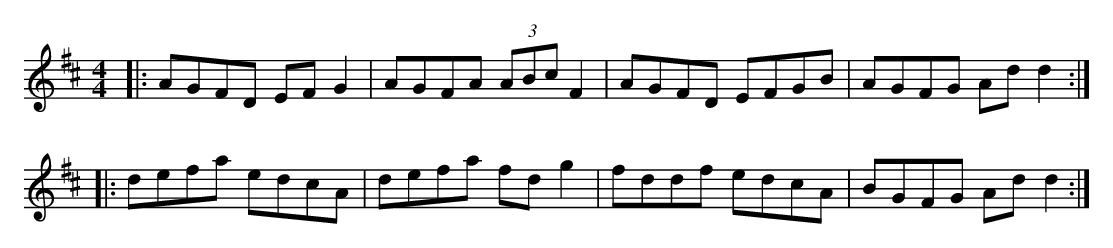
X:1
M:4/4
K:D
|:AGFD EFG2|AGFA (3ABc F2|AGFD EFGB|AGFG Add2:|
|:defa edcA|defa fdg2|fddf edcA|BGFG Add2:|
